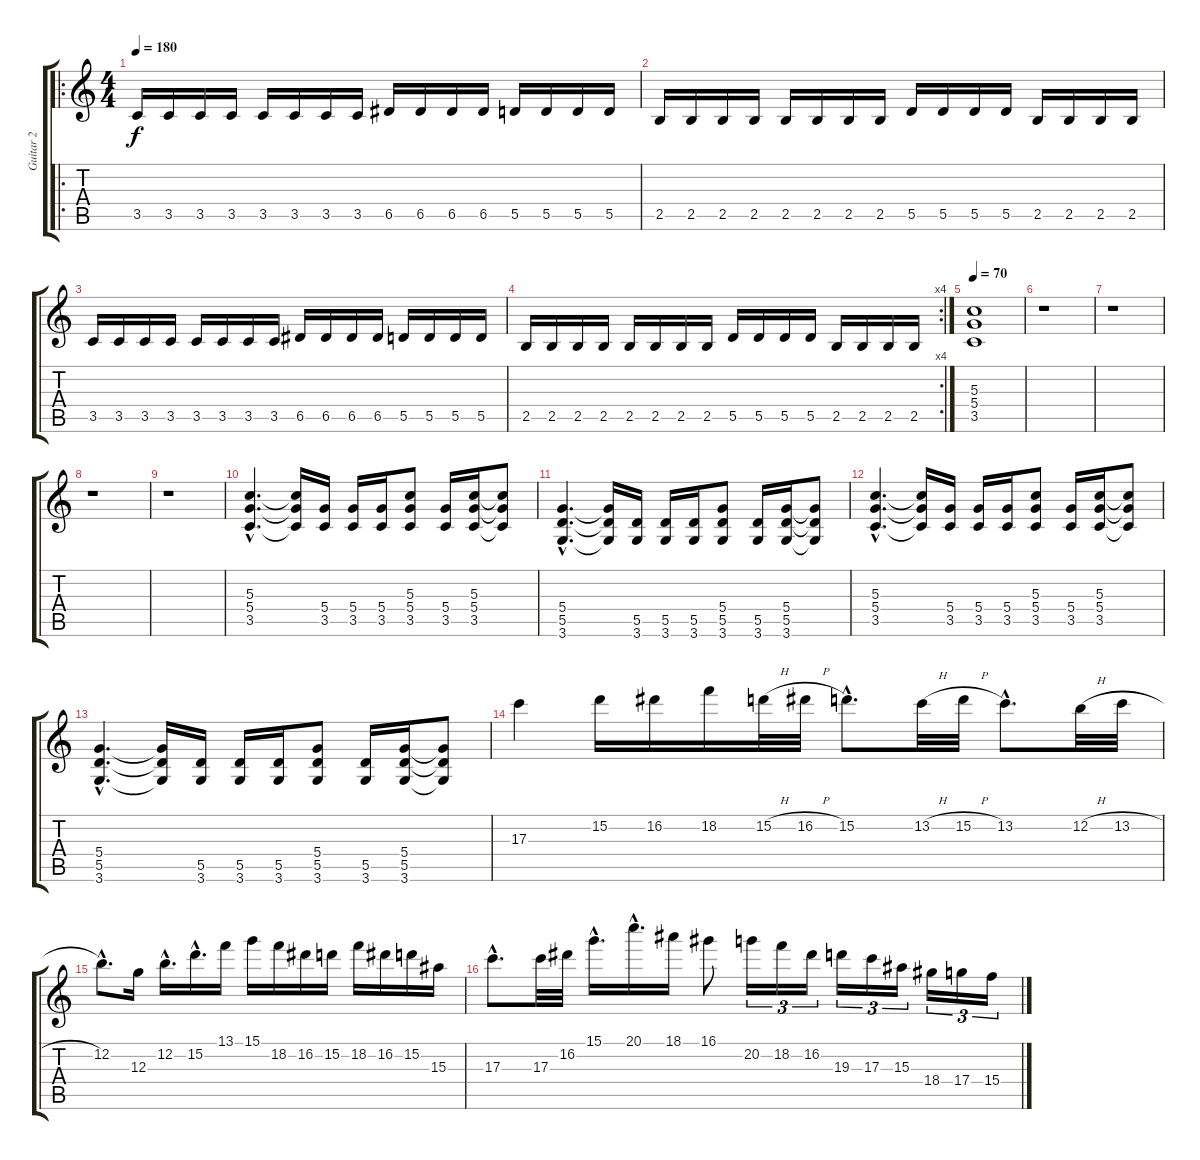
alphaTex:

\track ("Guitar 2" "Guitar 2") {instrument overdrivenguitar}
\staff {score tabs}
\tuning (E4 B3 G3 D3 A2 E2) {hide}
\ro
\ts (4 4)
\tempo 180
\clef g2
\ks c
3.5.16{dy f} 3.5.16 3.5.16 3.5.16 3.5.16 3.5.16 3.5.16 3.5.16 6.5.16 6.5.16 6.5.16 6.5.16 5.5.16 5.5.16 5.5.16 5.5.16 |
2.5.16 2.5.16 2.5.16 2.5.16 2.5.16 2.5.16 2.5.16 2.5.16 5.5.16 5.5.16 5.5.16 5.5.16 2.5.16 2.5.16 2.5.16 2.5.16 |
3.5.16 3.5.16 3.5.16 3.5.16 3.5.16 3.5.16 3.5.16 3.5.16 6.5.16 6.5.16 6.5.16 6.5.16 5.5.16 5.5.16 5.5.16 5.5.16 |
\rc 4
2.5.16 2.5.16 2.5.16 2.5.16 2.5.16 2.5.16 2.5.16 2.5.16 5.5.16 5.5.16 5.5.16 5.5.16 2.5.16 2.5.16 2.5.16 2.5.16 |
\tempo 70
(5.3 5.4 3.5).1 |
r.1 |
r.1 |
r.1 |
r.1 |
(5.3{hac} 5.4{hac} 3.5{hac}).4{d instrument distortionguitar} (5.3{t} 5.4{t} 3.5{t}).16 (5.4 3.5).16 (5.4 3.5).16 (5.4 3.5).16 (5.3 5.4 3.5).8 (5.4 3.5).16 (5.3 5.4 3.5).16 (5.3{t} 5.4{t} 3.5{t}).8 |
(5.4{hac} 5.5{hac} 3.6{hac}).4{d} (5.4{t} 5.5{t} 3.6{t}).16 (5.5 3.6).16 (5.5 3.6).16 (5.5 3.6).16 (5.4 5.5 3.6).8 (5.5 3.6).16 (5.4 5.5 3.6).16 (5.4{t} 5.5{t} 3.6{t}).8 |
(5.3{hac} 5.4{hac} 3.5{hac}).4{d} (5.3{t} 5.4{t} 3.5{t}).16 (5.4 3.5).16 (5.4 3.5).16 (5.4 3.5).16 (5.3 5.4 3.5).8 (5.4 3.5).16 (5.3 5.4 3.5).16 (5.3{t} 5.4{t} 3.5{t}).8 |
(5.4{hac} 5.5{hac} 3.6{hac}).4{d} (5.4{t} 5.5{t} 3.6{t}).16 (5.5 3.6).16 (5.5 3.6).16 (5.5 3.6).16 (5.4 5.5 3.6).8 (5.5 3.6).16 (5.4 5.5 3.6).16 (5.4{t} 5.5{t} 3.6{t}).8 |
17.3.4{instrument overdrivenguitar} 15.2.16 16.2.16 18.2.16 15.2{h}.32 16.2{h}.32 15.2{hac}.8{d} 13.2{h}.32 15.2{h}.32 13.2{hac}.8{d} 12.2{h}.32 13.2{h}.32 |
12.2{hac}.8{d} 12.3.16 12.2{hac}.16{d} 15.2{hac}.16{d} 13.1.16 15.1.16 18.2.16 16.2.16 15.2.16 18.2.16 16.2.16 15.2.16 15.3.16 |
17.3{hac}.8{d} 17.3.32 16.2.32 15.1{hac}.16{d} 20.1{hac}.16{d} 18.1.16 16.1.8 20.2.16{tu (3 2)} 18.2.16{tu (3 2)} 16.2.16{tu (3 2)} 19.3.16{tu (3 2)} 17.3.16{tu (3 2)} 15.3.16{tu (3 2)} 18.4.16{tu (3 2)} 17.4.16{tu (3 2)} 15.4.16{tu (3 2)}
